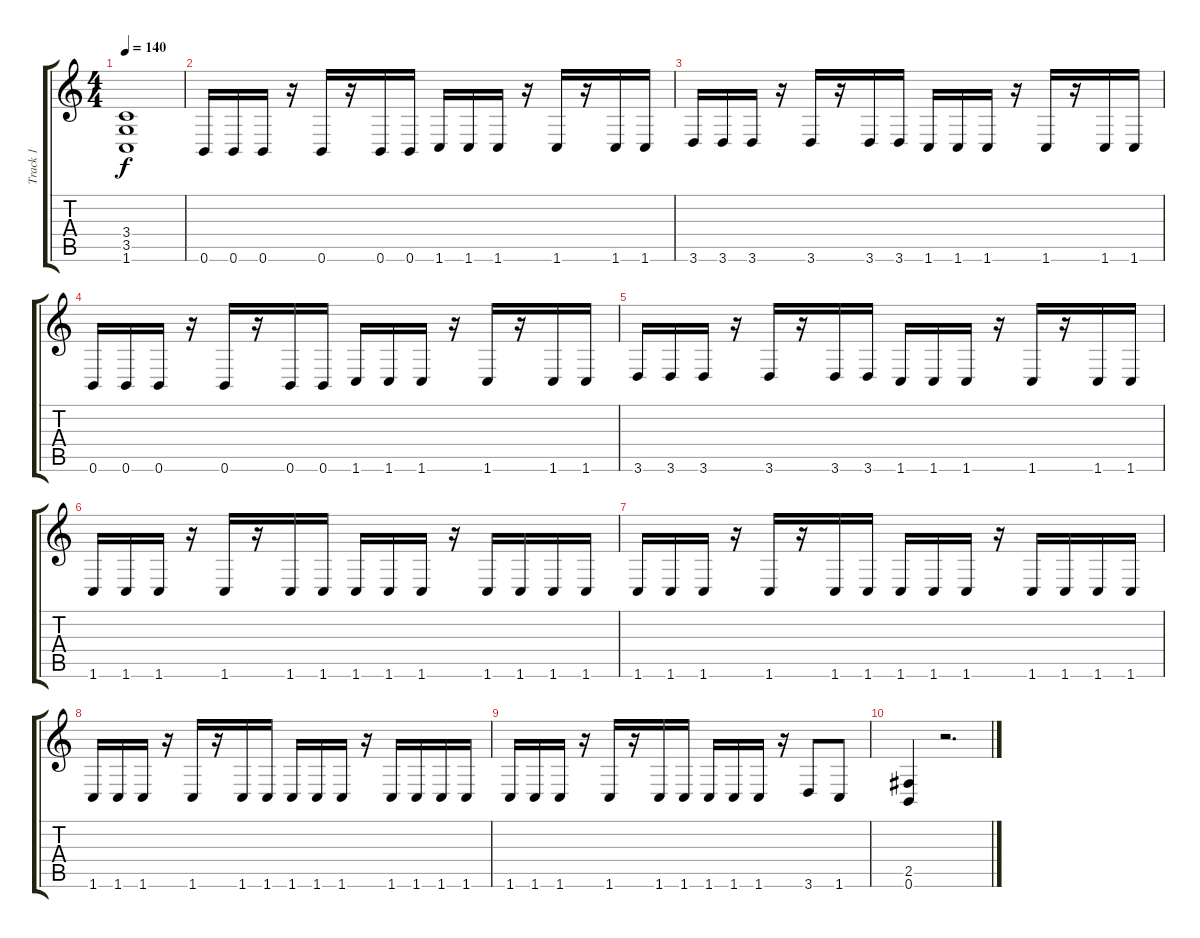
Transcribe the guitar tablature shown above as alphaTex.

\track ("Track 1" "Track 1") {instrument distortionguitar}
\staff {score tabs}
\tuning (B3 Gb3 D3 A2 E2 B1) {hide}
\ts (4 4)
\tempo 140
\clef g2
\ks c
(3.4 3.5 1.6).1{dy f} |
0.6.16 0.6.16 0.6.16 r.16 0.6.16 r.16 0.6.16 0.6.16 1.6.16 1.6.16 1.6.16 r.16 1.6.16 r.16 1.6.16 1.6.16 |
3.6.16 3.6.16 3.6.16 r.16 3.6.16 r.16 3.6.16 3.6.16 1.6.16 1.6.16 1.6.16 r.16 1.6.16 r.16 1.6.16 1.6.16 |
0.6.16 0.6.16 0.6.16 r.16 0.6.16 r.16 0.6.16 0.6.16 1.6.16 1.6.16 1.6.16 r.16 1.6.16 r.16 1.6.16 1.6.16 |
3.6.16 3.6.16 3.6.16 r.16 3.6.16 r.16 3.6.16 3.6.16 1.6.16 1.6.16 1.6.16 r.16 1.6.16 r.16 1.6.16 1.6.16 |
1.6.16 1.6.16 1.6.16 r.16 1.6.16 r.16 1.6.16 1.6.16 1.6.16 1.6.16 1.6.16 r.16 1.6.16 1.6.16 1.6.16 1.6.16 |
1.6.16 1.6.16 1.6.16 r.16 1.6.16 r.16 1.6.16 1.6.16 1.6.16 1.6.16 1.6.16 r.16 1.6.16 1.6.16 1.6.16 1.6.16 |
1.6.16 1.6.16 1.6.16 r.16 1.6.16 r.16 1.6.16 1.6.16 1.6.16 1.6.16 1.6.16 r.16 1.6.16 1.6.16 1.6.16 1.6.16 |
1.6.16 1.6.16 1.6.16 r.16 1.6.16 r.16 1.6.16 1.6.16 1.6.16 1.6.16 1.6.16 r.16 3.6.8 1.6.8 |
(2.5 0.6).4 r.2{d}
